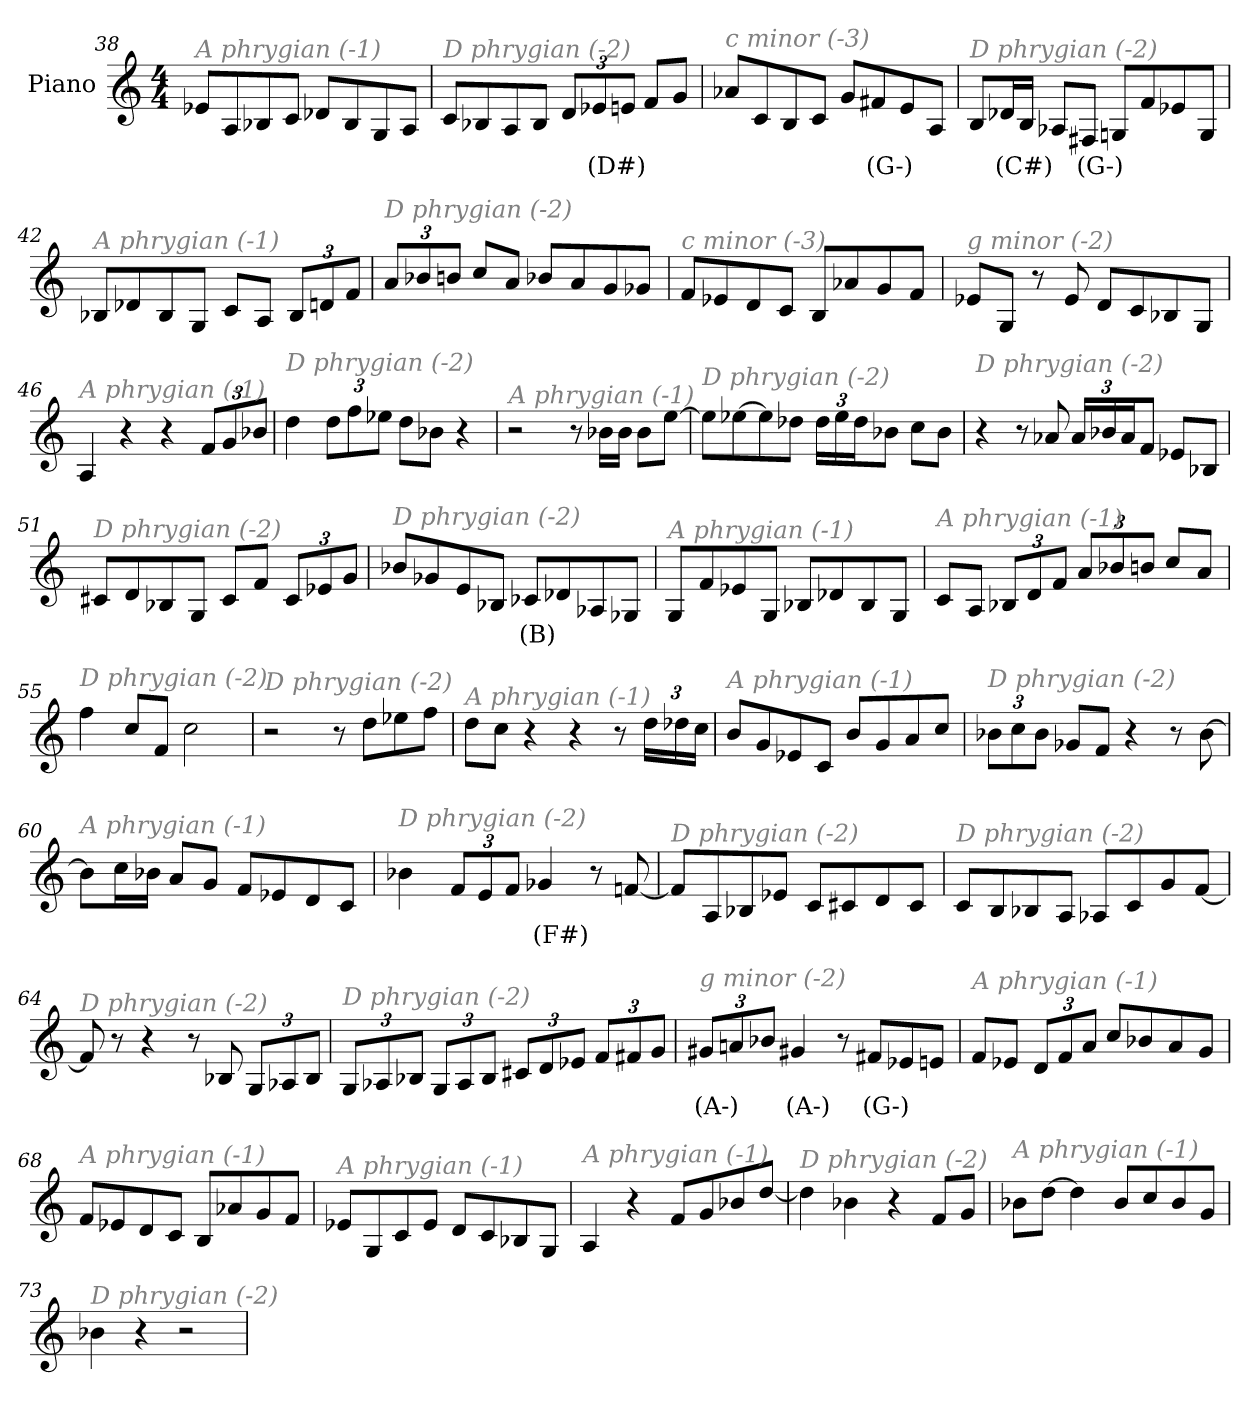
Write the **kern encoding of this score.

**kern	**text
*part1	*part1
*staff1	*staff1
*I"Piano	*
*I'Pno	*
!!LO:LB:g=z
*clefG2	*
*k[]	*
*M4/4	*
=38	=38
!LO:TX:i:color=#808080:t=A phrygian (-1)	!
8e-X/L	.
8A/	.
8B-X/	.
8c/J	.
8d-X/L	.
8B-/	.
8G/	.
8A/J	.
=39	=39
!LO:TX:i:color=#808080:t=D phrygian (-2)	!
8c/L	.
8B-X/	.
8A/	.
8B-/J	.
*Xbrackettup	*
12d/L	.
12e-Xi/	(D#)
12e/J	.
8f/L	.
8g/J	.
=40	=40
!LO:TX:i:color=#808080:t=c minor (-3)	!
8a-X/L	.
8c/	.
8B/	.
8c/J	.
8g/L	.
8f#Xi/	(G-)
8e/	.
8A/J	.
!!LO:PB:g=z
=41	=41
!LO:TX:i:color=#808080:t=D phrygian (-2)	!
8B/L	.
16d-Xi/L	(C#)
16B/JJ	.
8A-X/L	.
8F#Xi/J	(G-)
8Gn/L	.
8f/	.
8e-X/	.
8G/J	.
=42	=42
!LO:TX:i:color=#808080:t=A phrygian (-1)	!
8B-X/L	.
8d-X/	.
8B-/	.
8G/J	.
8c/L	.
8A/J	.
12B-/L	.
12dn/	.
12f/J	.
=43	=43
!LO:TX:i:color=#808080:t=D phrygian (-2)	!
12a/L	.
12b-X/	.
12bn/J	.
8cc/L	.
8a/J	.
8b-X/L	.
8a/	.
8g/	.
8g-X/J	.
!!LO:LB:g=z
=44	=44
!LO:TX:i:color=#808080:t=c minor (-3)	!
8f/L	.
8e-X/	.
8d/	.
8c/J	.
8B/L	.
8a-X/	.
8g/	.
8f/J	.
=45	=45
!LO:TX:i:color=#808080:t=g minor (-2)	!
8e-X/L	.
8G/J	.
8r	.
8e-/	.
8d/L	.
8c/	.
8B-X/	.
8G/J	.
=46	=46
!LO:TX:i:color=#808080:t=A phrygian (-1)	!
4A/	.
4r	.
4r	.
12f/L	.
12g/	.
12b-X/J	.
=47	=47
!LO:TX:i:color=#808080:t=D phrygian (-2)	!
4dd\	.
12dd\L	.
12ff\	.
12ee-X\J	.
8dd\L	.
8b-X\J	.
4r	.
!!LO:LB:g=z
=48	=48
!LO:TX:i:color=#808080:t=A phrygian (-1)	!
2r	.
8r	.
16b-X\LL	.
16b-\JJ	.
8b-\L	.
[8ee\J	.
=49	=49
!LO:TX:i:color=#808080:t=D phrygian (-2)	!
8ee\L]	.
[8ee-X\	.
8ee-\]	.
8dd-X\J	.
24dd-\LL	.
24ee-\	.
24dd-\J	.
8b-X\J	.
8cc\L	.
8b-\J	.
=50	=50
!LO:TX:i:color=#808080:t=D phrygian (-2)	!
4r	.
8r	.
8a-X/	.
24a-/LL	.
24b-X/	.
24a-/J	.
8f/J	.
8e-X/L	.
8B-X/J	.
=51	=51
!LO:TX:i:color=#808080:t=D phrygian (-2)	!
8c#X/L	.
8d/	.
8B-X/	.
8G/J	.
8c#/L	.
8f/J	.
12c#/L	.
12e-X/	.
12g/J	.
!!LO:LB:g=z
=52	=52
!LO:TX:i:color=#808080:t=D phrygian (-2)	!
8b-X/L	.
8g-X/	.
8e/	.
8B-X/J	.
8c-Xj/L	(B)
8d-X/	.
8A-X/	.
8G-X/J	.
=53	=53
!LO:TX:i:color=#808080:t=A phrygian (-1)	!
8G/L	.
8f/	.
8e-X/	.
8G/J	.
8B-X/L	.
8d-X/	.
8B-/	.
8G/J	.
=54	=54
!LO:TX:i:color=#808080:t=A phrygian (-1)	!
8c/L	.
8A/J	.
12B-X/L	.
12d/	.
12f/J	.
12a/L	.
12b-X/	.
12bn/J	.
8cc/L	.
8a/J	.
=55	=55
!LO:TX:i:color=#808080:t=D phrygian (-2)	!
4ff\	.
8cc/L	.
8f/J	.
2cc\	.
!!LO:LB:g=z
=56	=56
!LO:TX:i:color=#808080:t=D phrygian (-2)	!
2r	.
8r	.
8dd\L	.
8ee-X\	.
8ff\J	.
=57	=57
!LO:TX:i:color=#808080:t=A phrygian (-1)	!
8dd\L	.
8cc\J	.
4r	.
4r	.
8r	.
24dd\LL	.
24dd-X\	.
24cc\JJ	.
=58	=58
!LO:TX:i:color=#808080:t=A phrygian (-1)	!
8b/L	.
8g/	.
8e-X/	.
8c/J	.
8b/L	.
8g/	.
8a/	.
8cc/J	.
=59	=59
!LO:TX:i:color=#808080:t=D phrygian (-2)	!
12b-X\L	.
12cc\	.
12b-\J	.
8g-X/L	.
8f/J	.
4r	.
8r	.
[8b-\	.
!!LO:LB:g=z
=60	=60
!LO:TX:i:color=#808080:t=A phrygian (-1)	!
8b-\L]	.
16cc\L	.
16b-X\JJ	.
8a/L	.
8g/J	.
8f/L	.
8e-X/	.
8d/	.
8c/J	.
=61	=61
!LO:TX:i:color=#808080:t=D phrygian (-2)	!
4b-X\	.
12f/L	.
12e/	.
12f/J	.
4g-Xi/	(F#)
8r	.
[8fn/	.
=62	=62
!LO:TX:i:color=#808080:t=D phrygian (-2)	!
8f/L]	.
8A/	.
8B-X/	.
8e-X/J	.
8c/L	.
8c#X/	.
8d/	.
8c#/J	.
=63	=63
!LO:TX:i:color=#808080:t=D phrygian (-2)	!
8c/L	.
8B/	.
8B-X/	.
8A/J	.
8A-X/L	.
8c/	.
8g/	.
[8f/J	.
!!LO:LB:g=z
=64	=64
!LO:TX:i:color=#808080:t=D phrygian (-2)	!
8f/]	.
8r	.
4r	.
8r	.
8B-X/	.
12G/L	.
12A-X/	.
12B-/J	.
=65	=65
!LO:TX:i:color=#808080:t=D phrygian (-2)	!
12G/L	.
12A-X/	.
12B-X/J	.
12G/L	.
12A-/	.
12B-/J	.
12c#X/L	.
12d/	.
12e-X/J	.
12f/L	.
12f#X/	.
12g/J	.
=66	=66
!LO:TX:i:color=#808080:t=g minor (-2)	!
12g#Xi/L	(A-)
12an/	.
12b-X/J	.
4g#Xi/	(A-)
8r	.
8f#Xi/L	(G-)
8e-X/	.
8en/J	.
!!LO:LB:g=z
=67	=67
!LO:TX:i:color=#808080:t=A phrygian (-1)	!
8f/L	.
8e-X/J	.
12d/L	.
12f/	.
12a/J	.
8cc/L	.
8b-X/	.
8a/	.
8g/J	.
=68	=68
!LO:TX:i:color=#808080:t=A phrygian (-1)	!
8f/L	.
8e-X/	.
8d/	.
8c/J	.
8B/L	.
8a-X/	.
8g/	.
8f/J	.
=69	=69
!LO:TX:i:color=#808080:t=A phrygian (-1)	!
8e-X/L	.
8G/	.
8c/	.
8e-/J	.
8d/L	.
8c/	.
8B-X/	.
8G/J	.
=70	=70
!LO:TX:i:color=#808080:t=A phrygian (-1)	!
4A/	.
4r	.
8f/L	.
8g/	.
8b-X/	.
[8dd/J	.
!!LO:LB:g=z
=71	=71
!LO:TX:i:color=#808080:t=D phrygian (-2)	!
4dd\]	.
4b-X\	.
4r	.
8f/L	.
8g/J	.
=72	=72
!LO:TX:i:color=#808080:t=A phrygian (-1)	!
8b-X\L	.
[8dd\J	.
4dd\]	.
8b-/L	.
8cc/	.
8b-/	.
8g/J	.
=73	=73
!LO:TX:i:color=#808080:t=D phrygian (-2)	!
4b-X\	.
4r	.
2r	.
=	=
*-	*-
